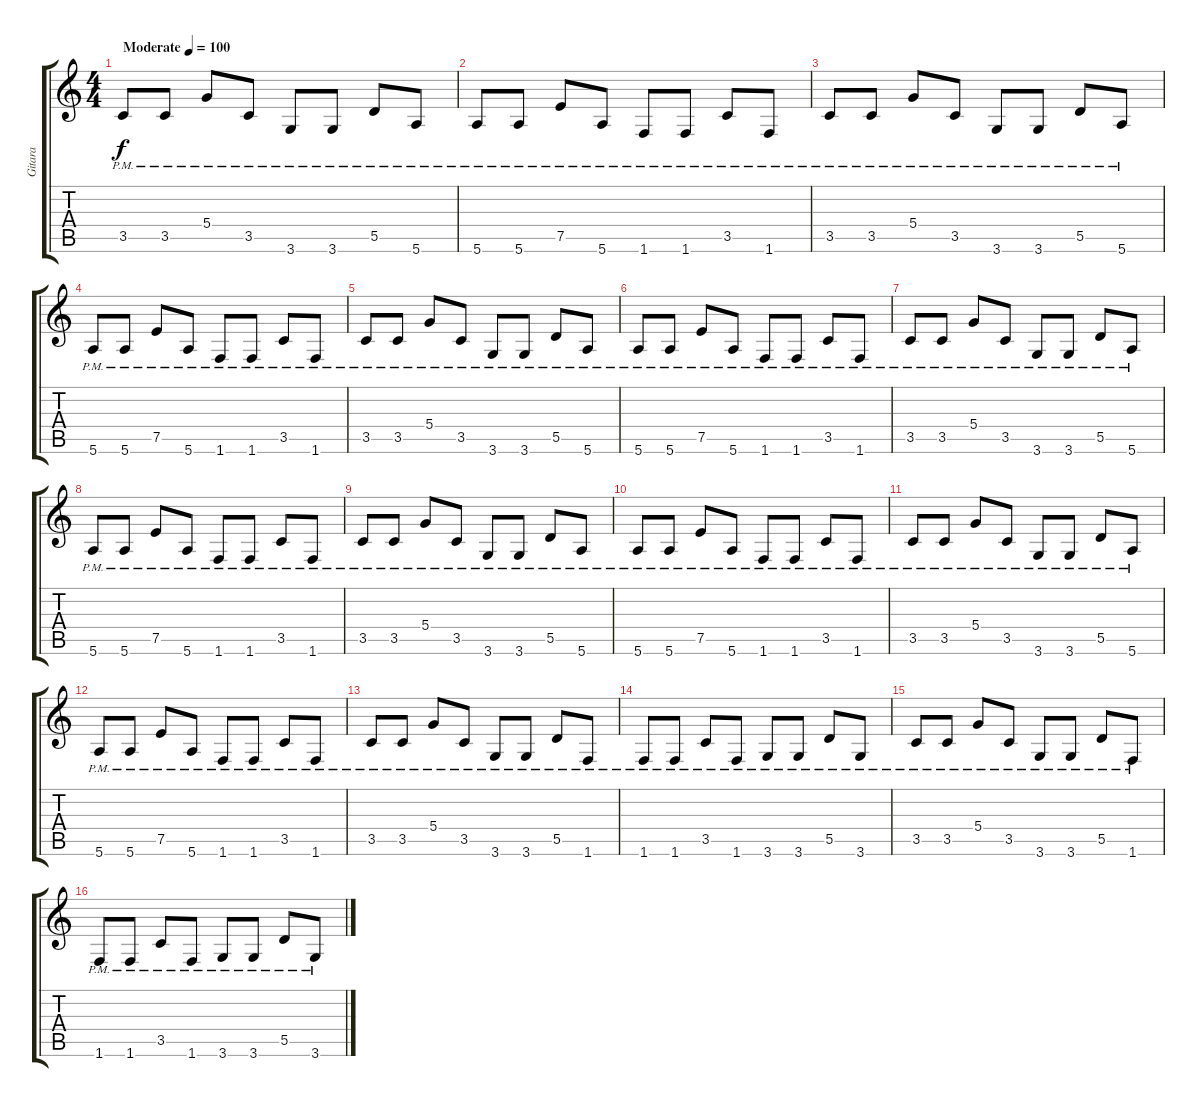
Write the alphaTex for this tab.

\track ("Gitara" "Gitara") {instrument overdrivenguitar}
\staff {score tabs}
\tuning (E4 B3 G3 D3 A2 E2) {hide}
\ts (4 4)
\tempo (100 "Moderate")
\clef g2
\ks c
3.5{pm}.8{dy f instrument overdrivenguitar} 3.5{pm}.8 5.4{pm}.8 3.5{pm}.8 3.6{pm}.8 3.6{pm}.8 5.5{pm}.8 5.6{pm}.8 |
5.6{pm}.8 5.6{pm}.8 7.5{pm}.8 5.6{pm}.8 1.6{pm}.8 1.6{pm}.8 3.5{pm}.8 1.6{pm}.8 |
3.5{pm}.8 3.5{pm}.8 5.4{pm}.8 3.5{pm}.8 3.6{pm}.8 3.6{pm}.8 5.5{pm}.8 5.6{pm}.8 |
5.6{pm}.8 5.6{pm}.8 7.5{pm}.8 5.6{pm}.8 1.6{pm}.8 1.6{pm}.8 3.5{pm}.8 1.6{pm}.8 |
3.5{pm}.8 3.5{pm}.8 5.4{pm}.8 3.5{pm}.8 3.6{pm}.8 3.6{pm}.8 5.5{pm}.8 5.6{pm}.8 |
5.6{pm}.8 5.6{pm}.8 7.5{pm}.8 5.6{pm}.8 1.6{pm}.8 1.6{pm}.8 3.5{pm}.8 1.6{pm}.8 |
3.5{pm}.8 3.5{pm}.8 5.4{pm}.8 3.5{pm}.8 3.6{pm}.8 3.6{pm}.8 5.5{pm}.8 5.6{pm}.8 |
5.6{pm}.8 5.6{pm}.8 7.5{pm}.8 5.6{pm}.8 1.6{pm}.8 1.6{pm}.8 3.5{pm}.8 1.6{pm}.8 |
3.5{pm}.8 3.5{pm}.8 5.4{pm}.8 3.5{pm}.8 3.6{pm}.8 3.6{pm}.8 5.5{pm}.8 5.6{pm}.8 |
5.6{pm}.8 5.6{pm}.8 7.5{pm}.8 5.6{pm}.8 1.6{pm}.8 1.6{pm}.8 3.5{pm}.8 1.6{pm}.8 |
3.5{pm}.8 3.5{pm}.8 5.4{pm}.8 3.5{pm}.8 3.6{pm}.8 3.6{pm}.8 5.5{pm}.8 5.6{pm}.8 |
5.6{pm}.8 5.6{pm}.8 7.5{pm}.8 5.6{pm}.8 1.6{pm}.8 1.6{pm}.8 3.5{pm}.8 1.6{pm}.8 |
3.5{pm}.8 3.5{pm}.8 5.4{pm}.8 3.5{pm}.8 3.6{pm}.8 3.6{pm}.8 5.5{pm}.8 1.6{pm}.8 |
1.6{pm}.8 1.6{pm}.8 3.5{pm}.8 1.6{pm}.8 3.6{pm}.8 3.6{pm}.8 5.5{pm}.8 3.6{pm}.8 |
3.5{pm}.8 3.5{pm}.8 5.4{pm}.8 3.5{pm}.8 3.6{pm}.8 3.6{pm}.8 5.5{pm}.8 1.6{pm}.8 |
1.6{pm}.8 1.6{pm}.8 3.5{pm}.8 1.6{pm}.8 3.6{pm}.8 3.6{pm}.8 5.5{pm}.8 3.6{pm}.8
